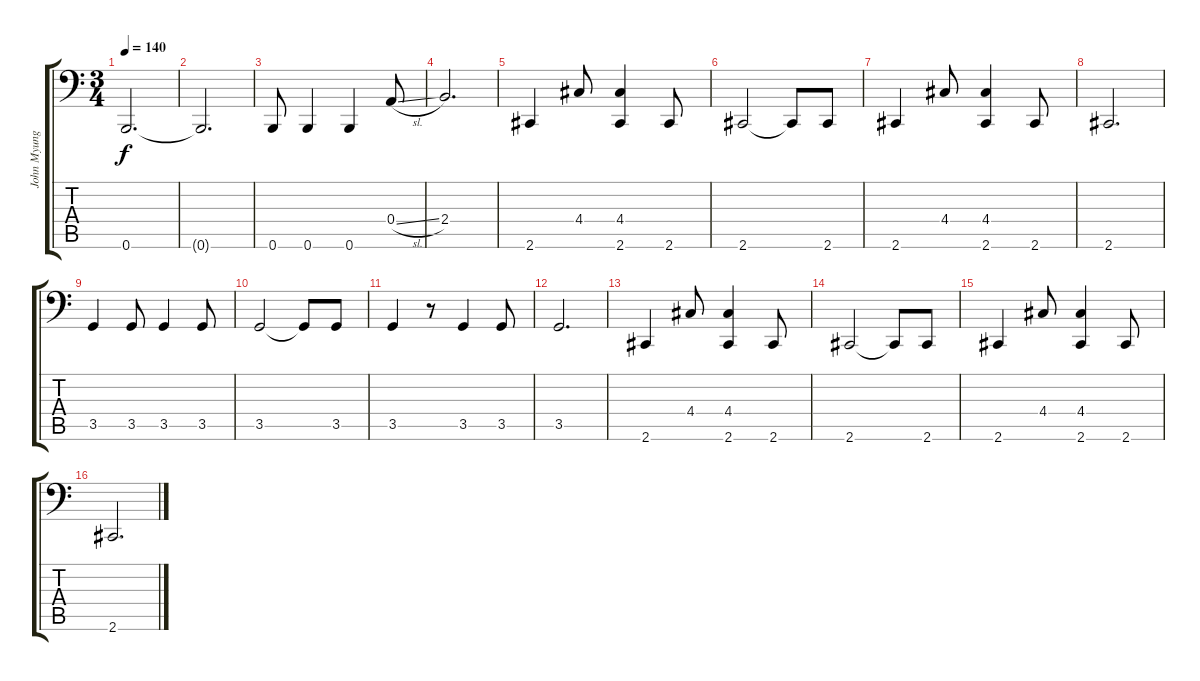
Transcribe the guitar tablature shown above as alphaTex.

\track ("John Myung" "John Myung") {instrument electricbassfinger}
\staff {score tabs}
\tuning (C3 G2 D2 A1 E1 B0) {hide}
\ts (3 4)
\tempo 140
\clef f4
\ks c
0.6.2{d dy f} |
0.6{t}.2{d} |
0.6.8 0.6.4 0.6.4 0.4{sl}.8 |
2.4.2{d} |
2.6.4 4.4.8 (4.4 2.6).4 2.6.8 |
2.6.2 2.6{t}.8 2.6.8 |
2.6.4 4.4.8 (4.4 2.6).4 2.6.8 |
2.6.2{d} |
3.5.4 3.5.8 3.5.4 3.5.8 |
3.5.2 3.5{t}.8 3.5.8 |
3.5.4 r.8 3.5.4 3.5.8 |
3.5.2{d} |
2.6.4 4.4.8 (4.4 2.6).4 2.6.8 |
2.6.2 2.6{t}.8 2.6.8 |
2.6.4 4.4.8 (4.4 2.6).4 2.6.8 |
2.6.2{d}
